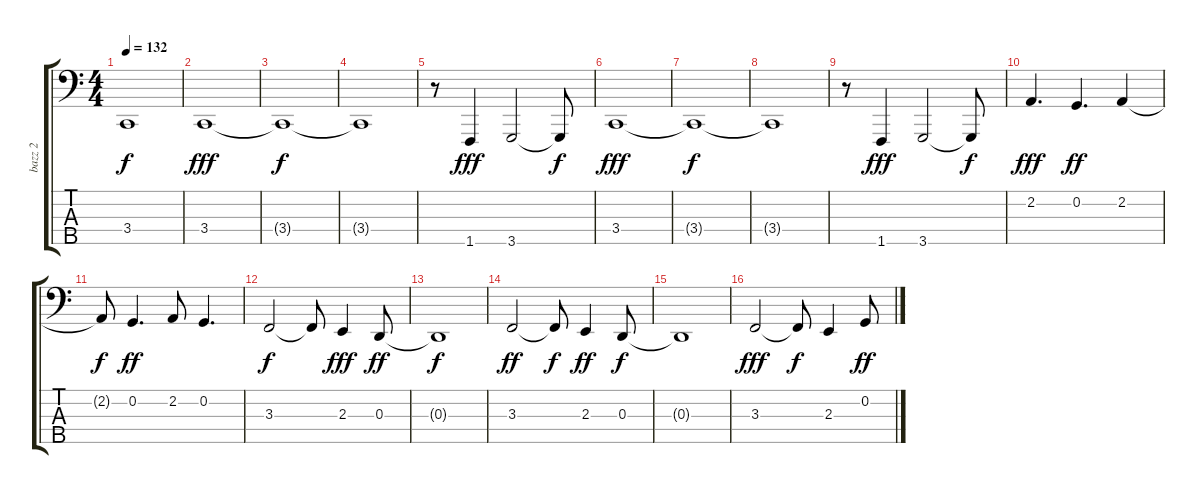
\track ("bazz 2" "bazz 2") {instrument pad3polysynth}
\staff {score tabs}
\tuning (D3 G2 D2 A1 E1) {hide}
\ts (4 4)
\tempo 132
\clef f4
\ks c
3.4{t}.1{dy f} |
3.4.1{dy fff} |
3.4{t}.1{dy f} |
3.4{t}.1 |
r.8 1.5.4{dy fff} 3.5.2 3.5{t}.8{dy f} |
3.4.1{dy fff} |
3.4{t}.1{dy f} |
3.4{t}.1 |
r.8 1.5.4{dy fff} 3.5.2 3.5{t}.8{dy f} |
2.2.4{d dy fff} 0.2.4{d dy ff} 2.2.4 |
2.2{t}.8{dy f} 0.2.4{d dy ff} 2.2.8 0.2.4{d} |
3.3.2{dy f} 3.3{t}.8 2.3.4{dy fff} 0.3.8{dy ff} |
0.3{t}.1{dy f} |
3.3.2{dy ff} 3.3{t}.8{dy f} 2.3.4{dy ff} 0.3.8{dy f} |
0.3{t}.1 |
3.3.2{dy fff} 3.3{t}.8{dy f} 2.3.4 0.2.8{dy ff}
